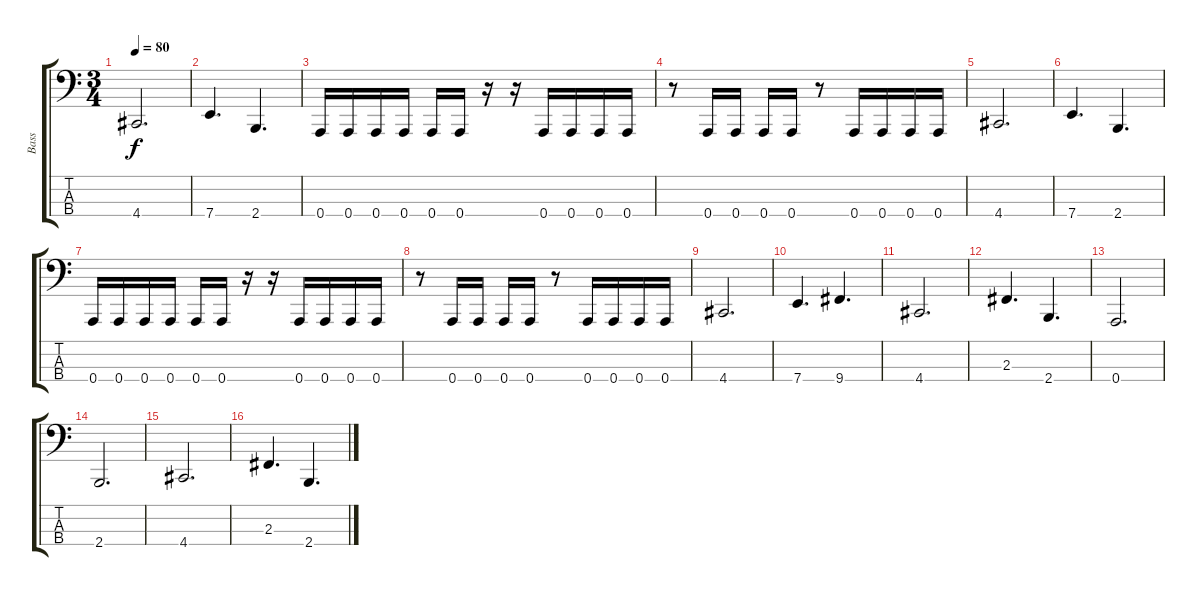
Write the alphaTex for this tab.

\track ("Bass" "Bass") {instrument electricbassfinger}
\staff {score tabs}
\tuning (D2 A1 E1 A0) {hide}
\ts (3 4)
\tempo 80
\clef f4
\ks c
4.4.2{d dy f} |
7.4.4{d} 2.4.4{d} |
0.4.16 0.4.16 0.4.16 0.4.16 0.4.16 0.4.16 r.16 r.16 0.4.16 0.4.16 0.4.16 0.4.16 |
r.8 0.4.16 0.4.16 0.4.16 0.4.16 r.8 0.4.16 0.4.16 0.4.16 0.4.16 |
4.4.2{d} |
7.4.4{d} 2.4.4{d} |
0.4.16 0.4.16 0.4.16 0.4.16 0.4.16 0.4.16 r.16 r.16 0.4.16 0.4.16 0.4.16 0.4.16 |
r.8 0.4.16 0.4.16 0.4.16 0.4.16 r.8 0.4.16 0.4.16 0.4.16 0.4.16 |
4.4.2{d} |
7.4.4{d} 9.4.4{d} |
4.4.2{d} |
2.3.4{d} 2.4.4{d} |
0.4.2{d} |
2.4.2{d} |
4.4.2{d} |
2.3.4{d} 2.4.4{d}
